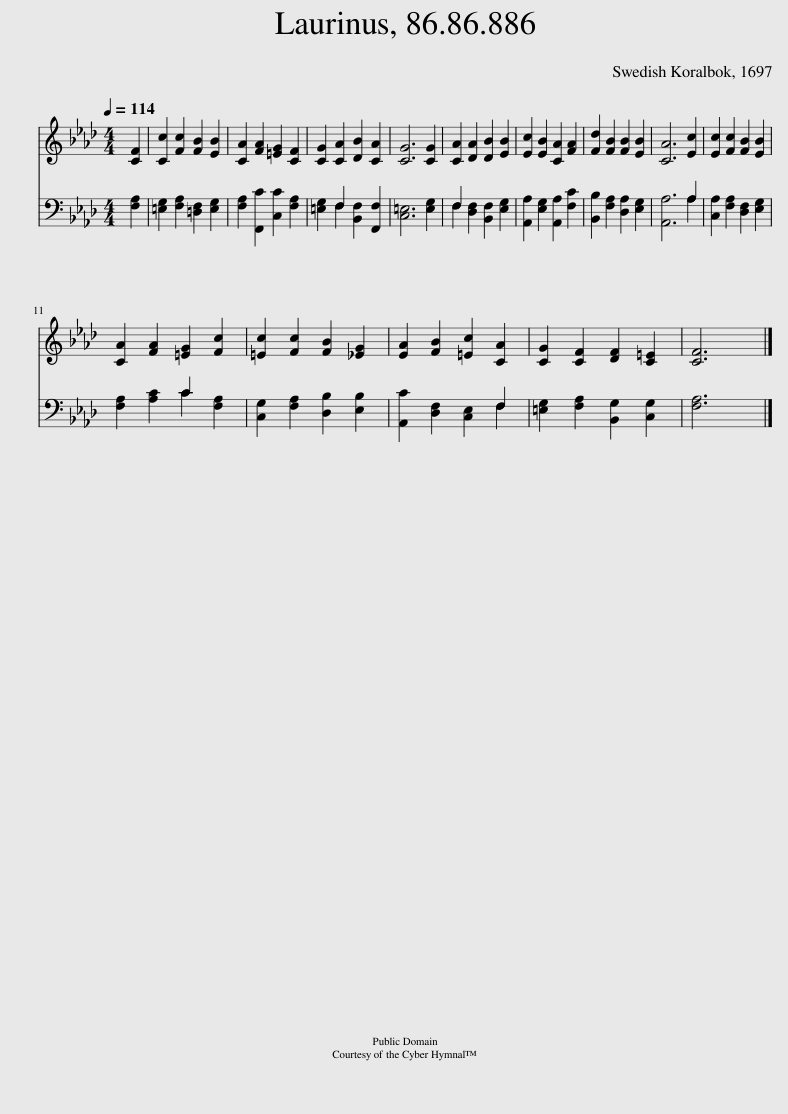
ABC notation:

X:1
%%score 1 ( 2 3 )
L:1/8
Q:1/4=114
M:4/4
I:linebreak $
K:Ab
V:1 treble
V:2 bass
V:3 bass
V:1
 [CF]2 | [Cc]2 [Fc]2 [FB]2 [EB]2 | [CA]2 [FA]2 [=EG]2 [CF]2 | [CG]2 [CA]2 [DB]2 [CA]2 | [CG]6 [CG]2 | %5
 [CA]2 [DA]2 [DB]2 [EB]2 | [Ec]2 [EB]2 [CA]2 [FA]2 | [Fd]2 [FB]2 [FB]2 [EB]2 | [CA]6 [Ec]2 | [Ec]2 [Fc]2 [FB]2 [EB]2 |$ %10
 [CA]2 [FA]2 [=EG]2 [Fc]2 | [=Ec]2 [Fc]2 [FB]2 [_EG]2 | [EA]2 [FB]2 [=Ec]2 [CA]2 | [CG]2 [CF]2 [DF]2 [C=E]2 | [CF]6 |] %15
V:2
 [F,A,]2 | [=E,G,]2 [F,A,]2 [=D,F,]2 [E,G,]2 | [F,A,]2 [F,,C]2 [C,C]2 [F,A,]2 | [=E,G,]2 F,2 [B,,F,]2 [F,,F,]2 | [C,=E,]6 [E,G,]2 | %5
 F,2 [D,F,]2 [B,,F,]2 [E,G,]2 | [A,,A,]2 [E,G,]2 [A,,A,]2 [F,C]2 | [B,,B,]2 [F,A,]2 [D,A,]2 [E,G,]2 | [A,,A,]6 A,2 | [C,A,]2 [F,A,]2 [D,F,]2 [E,G,]2 |$ %10
 [F,A,]2 [A,C]2 C2 [F,A,]2 | [C,G,]2 [F,A,]2 [D,B,]2 [E,B,]2 | [A,,C]2 [D,F,]2 [C,E,]2 F,2 | [=E,G,]2 [F,A,]2 [B,,G,]2 [C,G,]2 | [F,A,]6 |] %15
V:3
 x2 | x8 | x8 | x2 F,2 x4 | x8 | %5
 F,2 x6 | x8 | x8 | x6 A,2 | x8 |$ %10
 x4 C2 x2 | x8 | x6 F,2 | x8 | x6 |] %15
